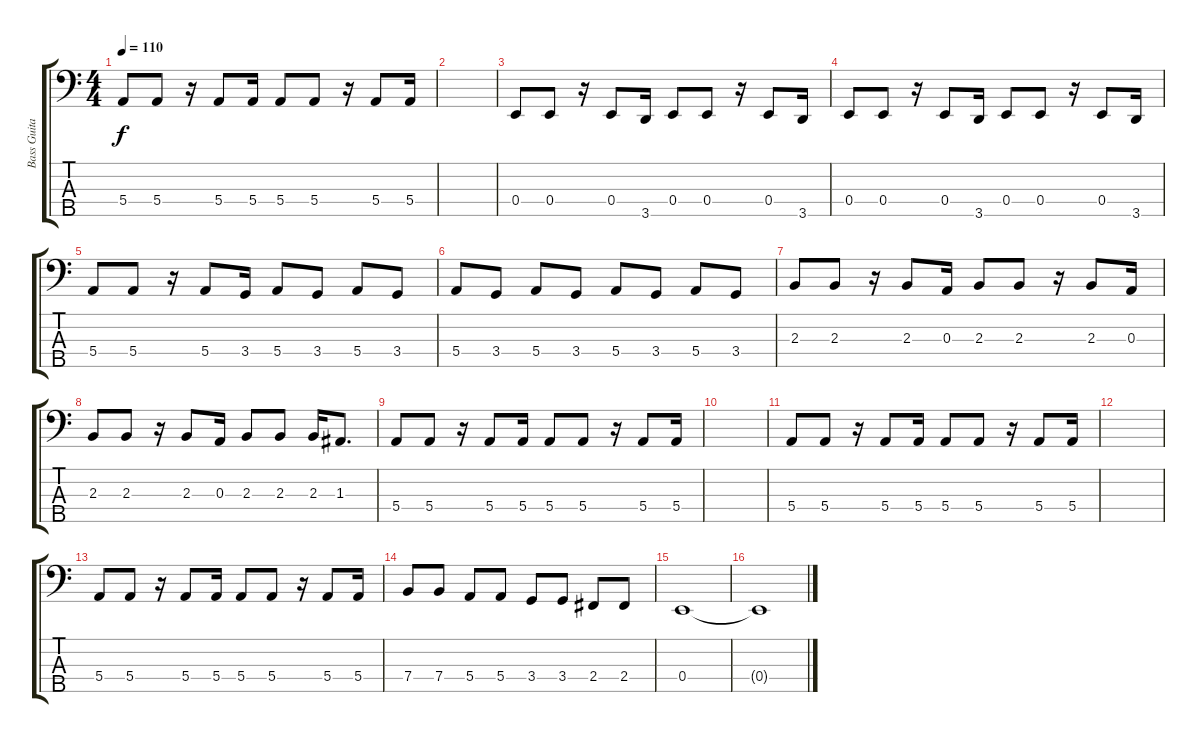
\track ("Bass Guitar" "Bass Guita") {instrument electricbassfinger}
\staff {score tabs}
\tuning (G2 D2 A1 E1 B0) {hide}
\ts (4 4)
\tempo 110
\clef f4
\ks c
5.4.8{dy f} 5.4.8 r.16 5.4.8 5.4.16 5.4.8 5.4.8 r.16 5.4.8 5.4.16 |
|
0.4.8 0.4.8 r.16 0.4.8 3.5.16 0.4.8 0.4.8 r.16 0.4.8 3.5.16 |
0.4.8 0.4.8 r.16 0.4.8 3.5.16 0.4.8 0.4.8 r.16 0.4.8 3.5.16 |
5.4.8 5.4.8 r.16 5.4.8 3.4.16 5.4.8 3.4.8 5.4.8 3.4.8 |
5.4.8 3.4.8 5.4.8 3.4.8 5.4.8 3.4.8 5.4.8 3.4.8 |
2.3.8 2.3.8 r.16 2.3.8 0.3.16 2.3.8 2.3.8 r.16 2.3.8 0.3.16 |
2.3.8 2.3.8 r.16 2.3.8 0.3.16 2.3.8 2.3.8 2.3.16 1.3.8{d} |
5.4.8 5.4.8 r.16 5.4.8 5.4.16 5.4.8 5.4.8 r.16 5.4.8 5.4.16 |
|
5.4.8 5.4.8 r.16 5.4.8 5.4.16 5.4.8 5.4.8 r.16 5.4.8 5.4.16 |
|
5.4.8 5.4.8 r.16 5.4.8 5.4.16 5.4.8 5.4.8 r.16 5.4.8 5.4.16 |
7.4.8 7.4.8 5.4.8 5.4.8 3.4.8 3.4.8 2.4.8 2.4.8 |
0.4.1 |
0.4{t}.1
